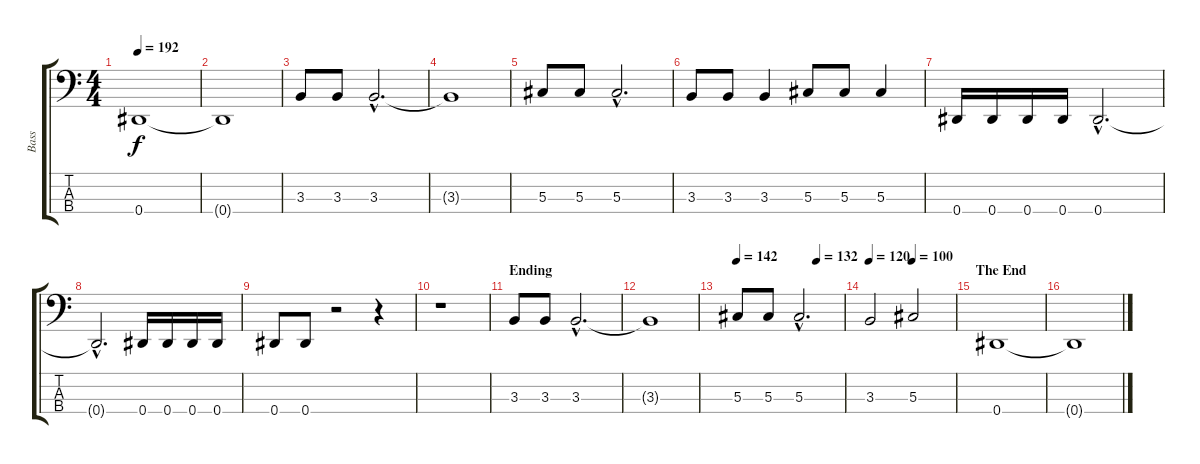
\track ("Bass" "Bass") {instrument electricbassfinger}
\staff {score tabs}
\tuning (Gb2 Db2 Ab1 Eb1) {hide}
\ts (4 4)
\tempo 192
\clef f4
\ks c
0.4{t}.1{dy f} |
0.4{t}.1 |
3.3.8 3.3.8 3.3{hac}.2{d} |
3.3{t}.1 |
5.3.8 5.3.8 5.3{hac}.2{d} |
3.3.8 3.3.8 3.3.4 5.3.8 5.3.8 5.3.4 |
0.4.16 0.4.16 0.4.16 0.4.16 0.4{hac}.2{d} |
0.4{hac t}.2{d} 0.4.16 0.4.16 0.4.16 0.4.16 |
0.4.8 0.4.8 r.2 r.4 |
r.1 |
\section ("" "Ending")
3.3.8 3.3.8 3.3{hac}.2{d} |
3.3{t}.1 |
\tempo 142
\tempo (132 0.75)
5.3.8 5.3.8 5.3{hac}.2{d} |
\tempo 120
\tempo (100 0.5)
3.3.2 5.3.2 |
\section ("" "The End")
0.4.1 |
0.4{t}.1
